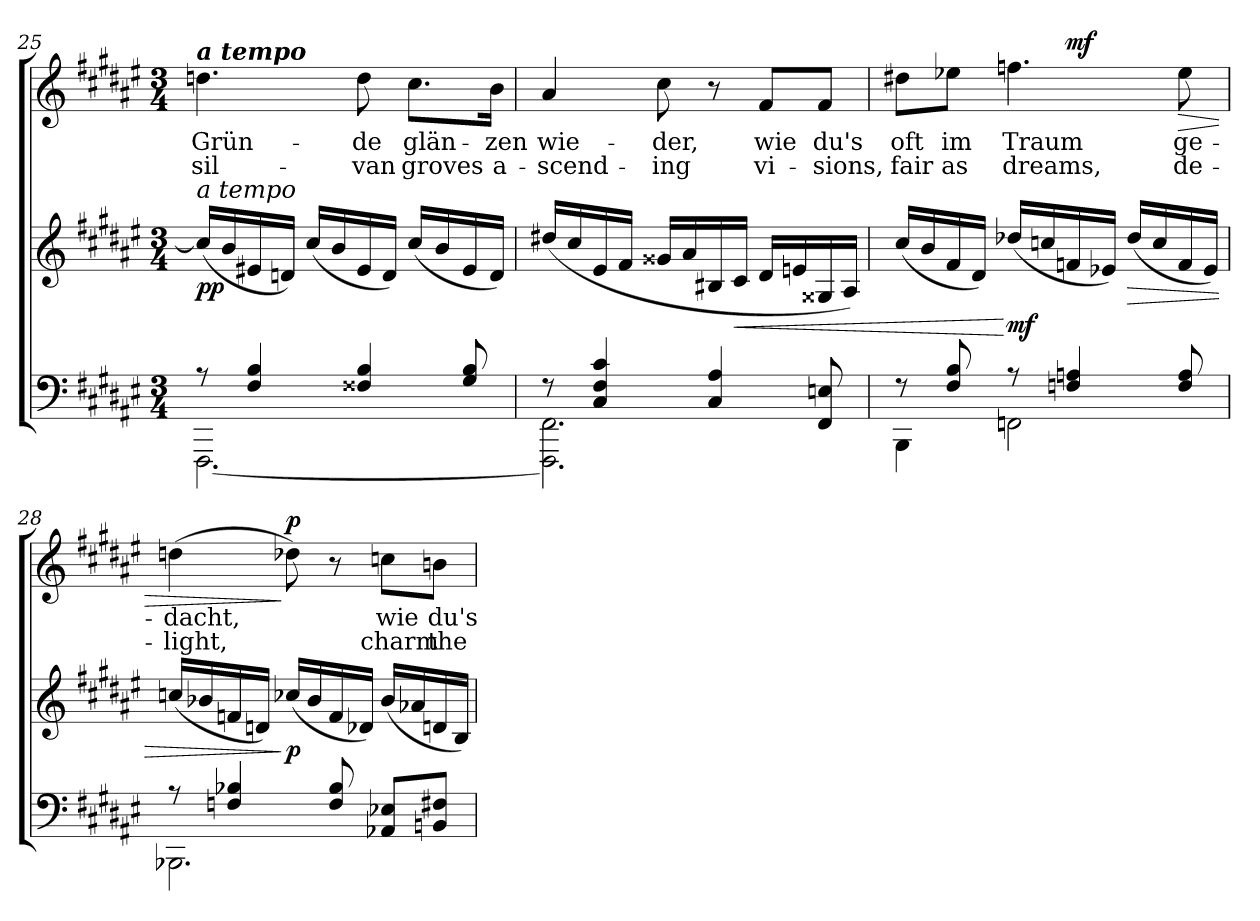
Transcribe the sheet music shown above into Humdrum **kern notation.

**kern	**kern	**dynam	**kern	**text	**text	**dynam
*part2	*part2	*part2	*part1	*part1	*part1	*part1
*staff3	*staff2	*staff2/3	*staff1	*staff1	*staff1	*staff1
!!LO:LB:g=z
*clefF4	*clefG2	*	*clefG2	*	*	*
*k[f#c#g#d#a#e#]	*k[f#c#g#d#a#e#]	*	*k[f#c#g#d#a#e#]	*	*	*
*M3/4	*M3/4	*	*M3/4	*	*	*
=25	=25	=25	=25	=25	=25	=25
*^	*	*	*	*	*	*
!	!	!	!	!LO:TX:a:Bi:t=a tempo	!	!	!
!	!	!LO:TX:a:i:t=a tempo	!	!	!	!	!
!	!	!	!LO:DY:b	!	!LO:LY:b	!LO:LY:b	!
8r	[2.FFF#\	(<16cc#/LL]	pp	4.ddn\	Grün-	sil-	.
.	.	16b/	.	.	.	.	.
4F#/ 4B/	.	16e#X/	.	.	.	.	.
.	.	16dn/JJ)	.	.	.	.	.
.	.	(<16cc#/LL	.	.	.	.	.
.	.	16b/	.	.	.	.	.
!	!	!	!	!	!LO:LY:b	!LO:LY:b	!
4F##X/ 4B/	.	16e#/	.	8dd\	-de	-van	.
.	.	16d/JJ)	.	.	.	.	.
!	!	!	!	!	!LO:LY:b	!LO:LY:b	!
.	.	(<16cc#/LL	.	8.cc#\L	glän-	groves	.
.	.	16b/	.	.	.	.	.
8G#/ 8B/	.	16e#/	.	.	.	.	.
!	!	!	!	!	!LO:LY:b	!LO:LY:b	!
.	.	16d/JJ)	.	16b\Jk	-zen	a-	.
=26	=26	=26	=26	=26	=26	=26	=26
!	!	!	!	!	!LO:LY:b	!LO:LY:b	!
8r	2.FFF#\] 2.FF#\	(<16dd#X/LL	.	4a#/	wie-	-scend-	.
.	.	16cc#/	.	.	.	.	.
4C#/ 4F#/ 4c#/	.	16e#/	.	.	.	.	.
.	.	16f#/JJ	.	.	.	.	.
!	!	!	!	!	!LO:LY:b	!LO:LY:b	!
.	.	16g##X/LL	.	8cc#\	-der,	-ing	.
.	.	16a#/	.	.	.	.	.
4C#/ 4A#/	.	16B#X/	.	8r	.	.	.
!	!	!	!LO:HP:b	!	!	!	!
.	.	16c#/JJ	<	.	.	.	.
!	!	!	!	!	!LO:LY:b	!LO:LY:b	!
.	.	16d#/LL	.	8f#/L	wie	vi-	.
.	.	16en/	.	.	.	.	.
!	!	!	!	!	!LO:LY:b	!LO:LY:b	!
8FF#/ 8En/	.	16G##X/	.	8f#/J	du's	-sions,	.
.	.	16A#/JJ)	.	.	.	.	.
=27	=27	=27	=27	=27	=27	=27	=27
!	!	!	!	!	!LO:LY:b	!LO:LY:b	!
*	*	*	*	*^	*	*	*
8r	4BBB\	(<16cc#/LL	.	8dd#X\L	4rcyy	oft	fair	.
.	.	16b/	.	.	.	.	.	.
!	!	!	!	!	!	!LO:LY:b	!LO:LY:b	!
8F#/ 8B/	.	16f#/	.	8ee-X\J	.	im	as	.
.	.	16d#/JJ)	.	.	.	.	.	.
!	!	!	!LO:DY:n=1:b	!	!	!LO:LY:b	!LO:LY:b	!
8r	2FFn\	(<16dd-X/LL	[ mf	4.ffn\	8rcyy	Traum	dreams,	.
.	.	16ccn/	.	.	.	.	.	.
!	!	!	!	!	!	!	!	!LO:DY:a
4Fn/ 4An/	.	16fn/	.	.	8rcyy	.	.	mf
.	.	16e-X/JJ)	.	.	.	.	.	.
!	!	!	!LO:HP:b	!	!	!	!	!
.	.	(<16dd-/LL	>	.	4rcyy	.	.	.
.	.	16cc/	.	.	.	.	.	.
!	!	!	!	!	!	!LO:LY:b	!LO:LY:b	!LO:HP:b
8F/ 8A/	.	16f/	.	8ee-\	.	ge-	de-	>
.	.	16e-/JJ)	.	.	.	.	.	.
*	*	*	*	*v	*v	*	*	*
!!LO:LB:g=z
=28	=28	=28	=28	=28	=28	=28	=28
!	!	!	!	!	!LO:LY:b	!LO:LY:b	!
8r	2.BBB-X\	(<16ccn/LL	.	(>4ddn\	-dacht,	-light,	.
.	.	16b-X/	.	.	.	.	.
4Fn/ 4B-X/	.	16fn/	.	.	.	.	.
.	.	16dn/JJ)	.	.	.	.	.
!	!	!	!LO:DY:n=1:b	!	!	!	!LO:DY:n=1:a
.	.	(<16cc-X/LL	] p	8dd-X\)	.	.	] p
.	.	16b-/	.	.	.	.	.
8F/ 8B-/	.	16f/	.	8r	.	.	.
.	.	16d-X/JJ)	.	.	.	.	.
!	!	!	!	!	!LO:LY:b	!LO:LY:b	!
8AA-X/ 8E-X/L	.	(<16b-/LL	.	8ccn\L	wie	charm	.
.	.	16a-X/	.	.	.	.	.
!	!	!	!	!	!LO:LY:b	!LO:LY:b	!
8BBn/ 8F#X/J	.	16dn/	.	8bn\J	du's	the	.
.	.	16B/JJ)	.	.	.	.	.
*v	*v	*	*	*	*	*	*
=	=	=	=	=	=	=
*-	*-	*-	*-	*-	*-	*-
